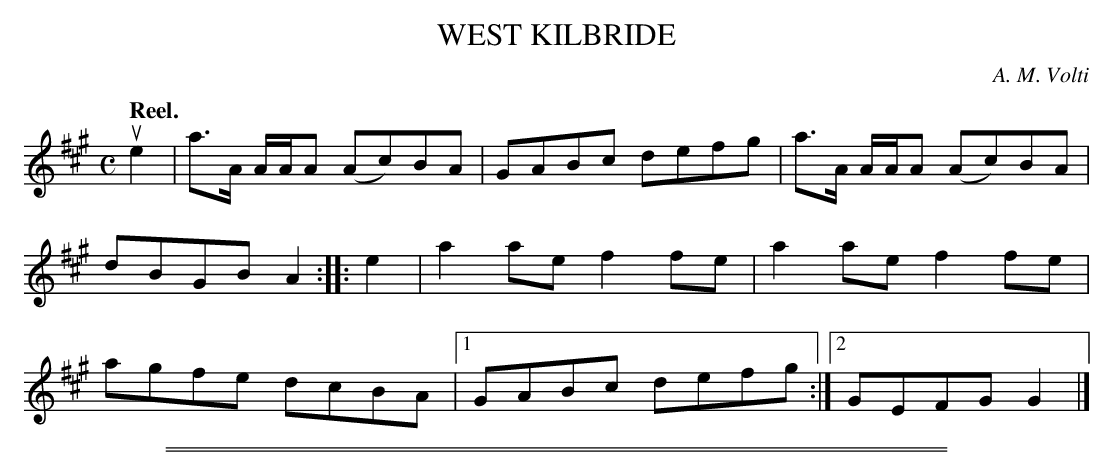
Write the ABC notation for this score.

X:1
T: WEST KILBRIDE
C: A. M. Volti
Q:"Reel."
M: C
L: 1/8
K: A
ue2 |\
a>A A/A/A (Ac)BA | GABc defg |\
a>A A/A/A (Ac)BA | dBGB A2 ::\
e2 |\
a2ae f2fe | a2ae f2fe |\
agfe dcBA |[1 GABc defg :|[2 GEFG G2 |]
